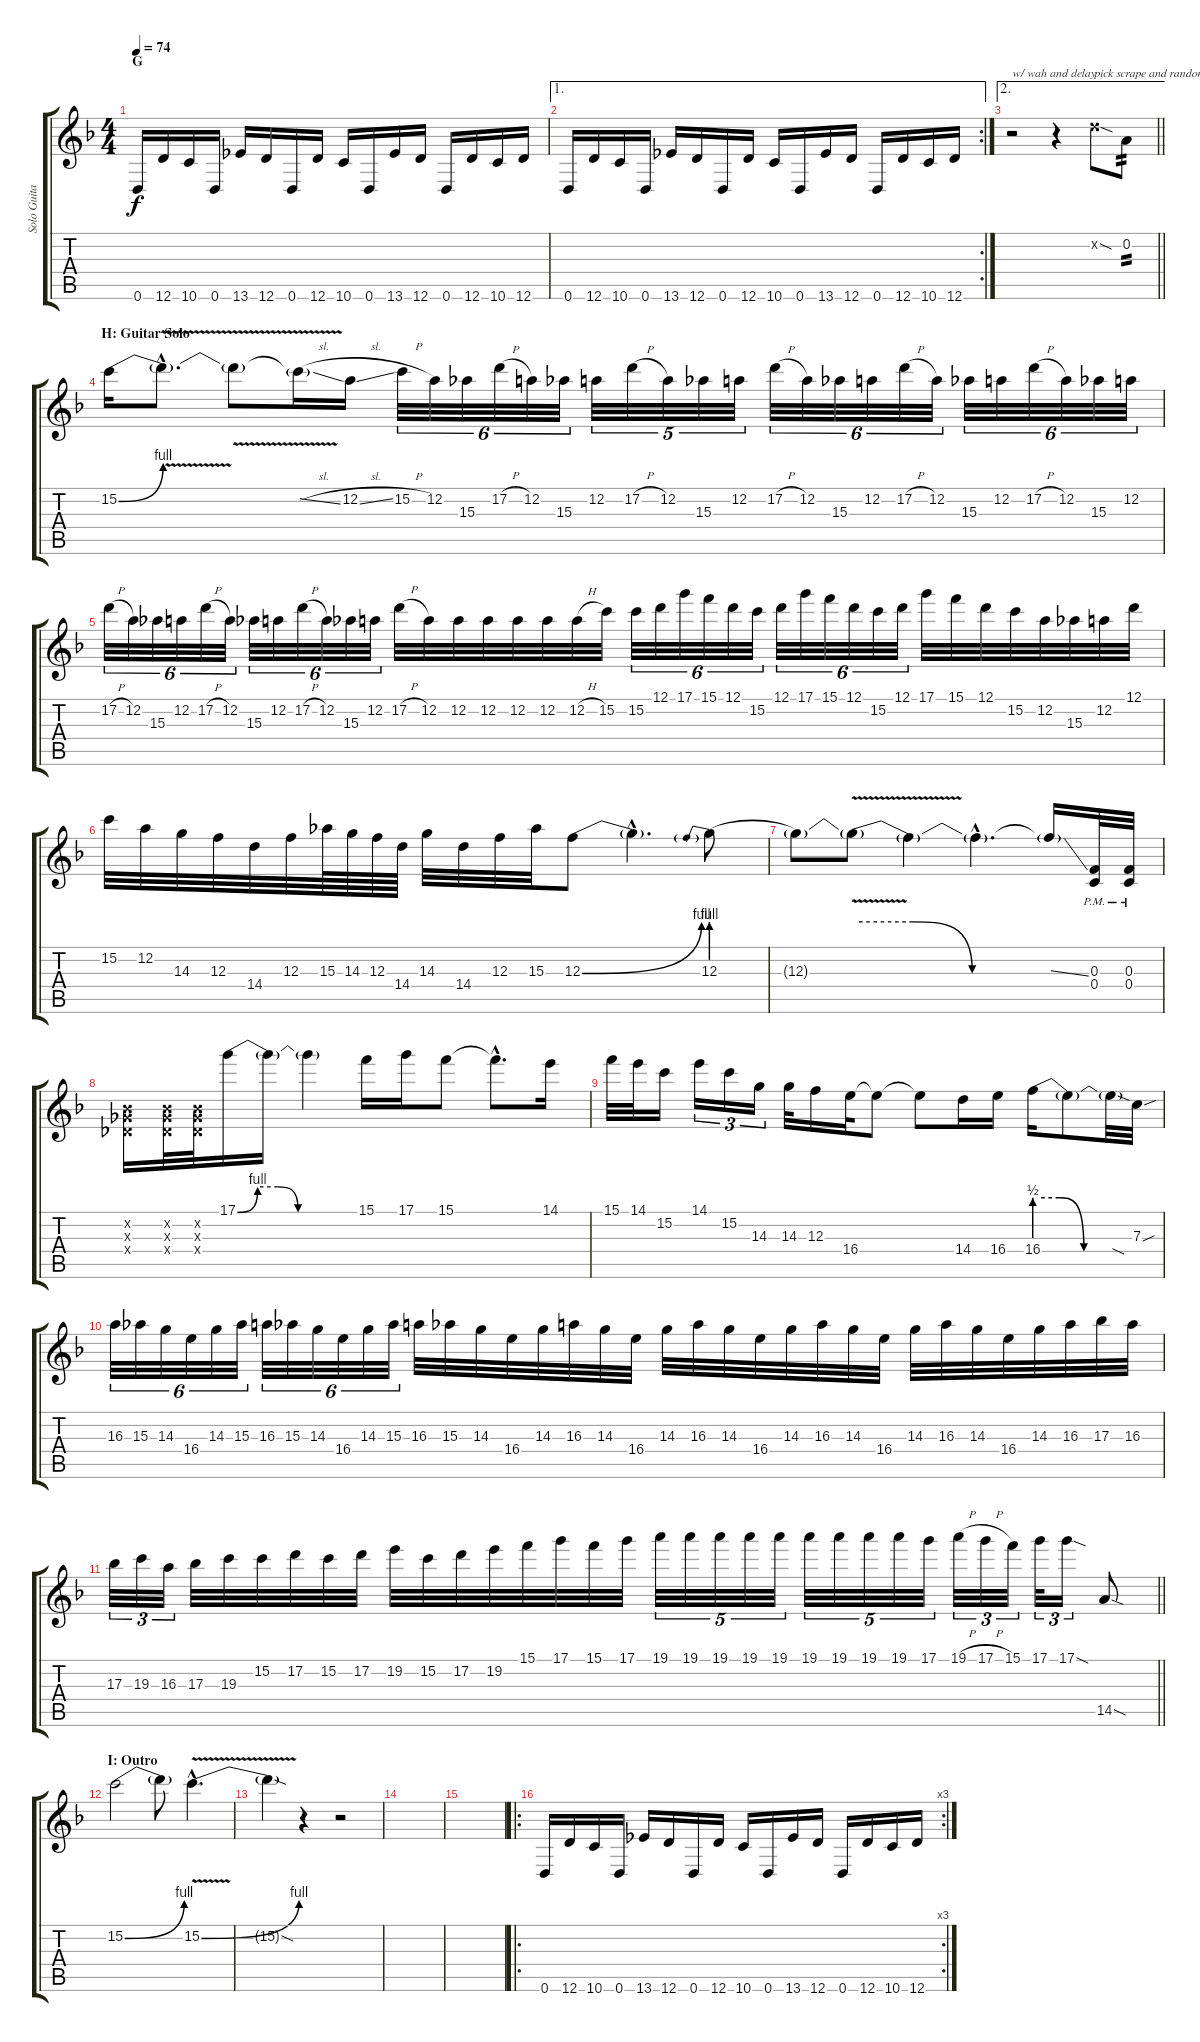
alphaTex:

\track ("Solo Guitar" "Solo Guita") {instrument distortionguitar}
\staff {score tabs}
\tuning (D4 A3 F3 C3 G2 D2) {hide}
\ts (4 4)
\section ("" "G")
\tempo 74
\clef g2
\ks dminor
0.6.16{dy f} 12.6.16 10.6.16 0.6.16 13.6.16 12.6.16 0.6.16 12.6.16 10.6.16 0.6.16 13.6.16 12.6.16 0.6.16 12.6.16 10.6.16 12.6.16 |
\ae 1
\rc 2
0.6.16 12.6.16 10.6.16 0.6.16 13.6.16 12.6.16 0.6.16 12.6.16 10.6.16 0.6.16 13.6.16 12.6.16 0.6.16 12.6.16 10.6.16 12.6.16 |
\ae 2
\barLineRight lightlight
r.2{txt "w/ wah and delay"} r.4 5.2{sod x}.8{txt "pick scrape and random noise"} 0.2.8{tp 2} |
\section ("" "H: Guitar Solo")
15.2{be (bend 0 0 60 4)}.16 15.2{v hac t}.8{d} 15.2{v t}.8 15.2{v sl t}.16 12.2{sl}.16 15.2{h}.32{tu (6 4)} 12.2.32{tu (6 4)} 15.3.32{tu (6 4)} 17.2{h}.32{tu (6 4)} 12.2.32{tu (6 4)} 15.3.32{tu (6 4)} 12.2.32{tu (5 4)} 17.2{h}.32{tu (5 4)} 12.2.32{tu (5 4)} 15.3.32{tu (5 4)} 12.2.32{tu (5 4)} 17.2{h}.32{tu (6 4)} 12.2.32{tu (6 4)} 15.3.32{tu (6 4)} 12.2.32{tu (6 4)} 17.2{h}.32{tu (6 4)} 12.2.32{tu (6 4)} 15.3.32{tu (6 4)} 12.2.32{tu (6 4)} 17.2{h}.32{tu (6 4)} 12.2.32{tu (6 4)} 15.3.32{tu (6 4)} 12.2.32{tu (6 4)} |
17.2{h}.32{tu (6 4)} 12.2.32{tu (6 4)} 15.3.32{tu (6 4)} 12.2.32{tu (6 4)} 17.2{h}.32{tu (6 4)} 12.2.32{tu (6 4)} 15.3.32{tu (6 4)} 12.2.32{tu (6 4)} 17.2{h}.32{tu (6 4)} 12.2.32{tu (6 4)} 15.3.32{tu (6 4)} 12.2.32{tu (6 4)} 17.2{h}.32 12.2.32 12.2.32 12.2.32 12.2.32 12.2.32 12.2{h}.32 15.2.32 15.2.32{tu (6 4)} 12.1.32{tu (6 4)} 17.1.32{tu (6 4)} 15.1.32{tu (6 4)} 12.1.32{tu (6 4)} 15.2.32{tu (6 4)} 12.1.32{tu (6 4)} 17.1.32{tu (6 4)} 15.1.32{tu (6 4)} 12.1.32{tu (6 4)} 15.2.32{tu (6 4)} 12.1.32{tu (6 4)} 17.1.32 15.1.32 12.1.32 15.2.32 12.2.32 15.3.32 12.2.32 12.1.32 |
15.2.32 12.2.32 14.3.32 12.3.32 14.4.32 12.3.32 15.3.64 14.3.64 12.3.64 14.4.64 14.3.32 14.4.32 12.3.32 15.3.32 12.3{be (bend 0 0 60 4)}.8 12.3{hac t}.4{d} 12.3{be (prebend 0 4 60 4)}.8 |
12.3{t}.8 12.3{be (custom 0 4 15 4 30 0 60 0) v t}.8 12.3{t}.4 12.3{hac t}.4{d} 12.3{ss t}.16 (0.3{pm} 0.4{pm}).32 (0.3{pm} 0.4{pm}).32 |
(1.2{x} 1.3{x} 1.4{x}).16 (1.2{x} 1.3{x} 1.4{x}).32 (1.2{x} 1.3{x} 1.4{x}).32 17.1{be (custom 0 0 10 4 20 4 30 0 60 0)}.16 17.1{t}.16 17.1{t}.4 15.1.16 17.1.16 15.1.8 15.1{hac t}.8{d} 14.1.16 |
15.1.32 14.1.32 15.2.16 14.1.16{tu (3 2)} 15.2.16{tu (3 2)} 14.3.16{tu (3 2)} 14.3.32 12.3.16 16.4.32 16.4{t}.8 16.4{t}.8 14.4.16 16.4.16 16.4{be (custom 0 2 15 2 30 0 60 0)}.16 16.4{t}.8 16.4{sod t}.32 7.3{sou}.32 |
16.3.32{tu (6 4)} 15.3.32{tu (6 4)} 14.3.32{tu (6 4)} 16.4.32{tu (6 4)} 14.3.32{tu (6 4)} 15.3.32{tu (6 4)} 16.3.32{tu (6 4)} 15.3.32{tu (6 4)} 14.3.32{tu (6 4)} 16.4.32{tu (6 4)} 14.3.32{tu (6 4)} 15.3.32{tu (6 4)} 16.3.32 15.3.32 14.3.32 16.4.32 14.3.32 16.3.32 14.3.32 16.4.32 14.3.32 16.3.32 14.3.32 16.4.32 14.3.32 16.3.32 14.3.32 16.4.32 14.3.32 16.3.32 14.3.32 16.4.32 14.3.32 16.3.32 17.3.32 16.3.32 |
\barLineRight lightlight
17.3.32{tu (3 2)} 19.3.32{tu (3 2)} 16.3.32{tu (3 2)} 17.3.32 19.3.32 15.2.32 17.2.32 15.2.32 17.2.32 19.2.32 15.2.32 17.2.32 19.2.32 15.1.32 17.1.32 15.1.32 17.1.32 19.1.32{tu (5 4)} 19.1.32{tu (5 4)} 19.1.32{tu (5 4)} 19.1.32{tu (5 4)} 19.1.32{tu (5 4)} 19.1.32{tu (5 4)} 19.1.32{tu (5 4)} 19.1.32{tu (5 4)} 19.1.32{tu (5 4)} 17.1.32{tu (5 4)} 19.1{h}.32{tu (3 2)} 17.1{h}.32{tu (3 2)} 15.1.32{tu (3 2)} 17.1.32{tu (3 2)} 17.1{sod}.16{tu (3 2)} 14.5{sod}.8 |
\section ("" "I: Outro")
15.2{be (bend 0 0 60 4)}.2 15.2{t}.8 15.2{be (bend 0 0 60 4) v hac}.4{d} |
15.2{sod t}.4 r.4 r.2 |
|
|
\ro
\rc 3
0.6.16 12.6.16 10.6.16 0.6.16 13.6.16 12.6.16 0.6.16 12.6.16 10.6.16 0.6.16 13.6.16 12.6.16 0.6.16 12.6.16 10.6.16 12.6.16
